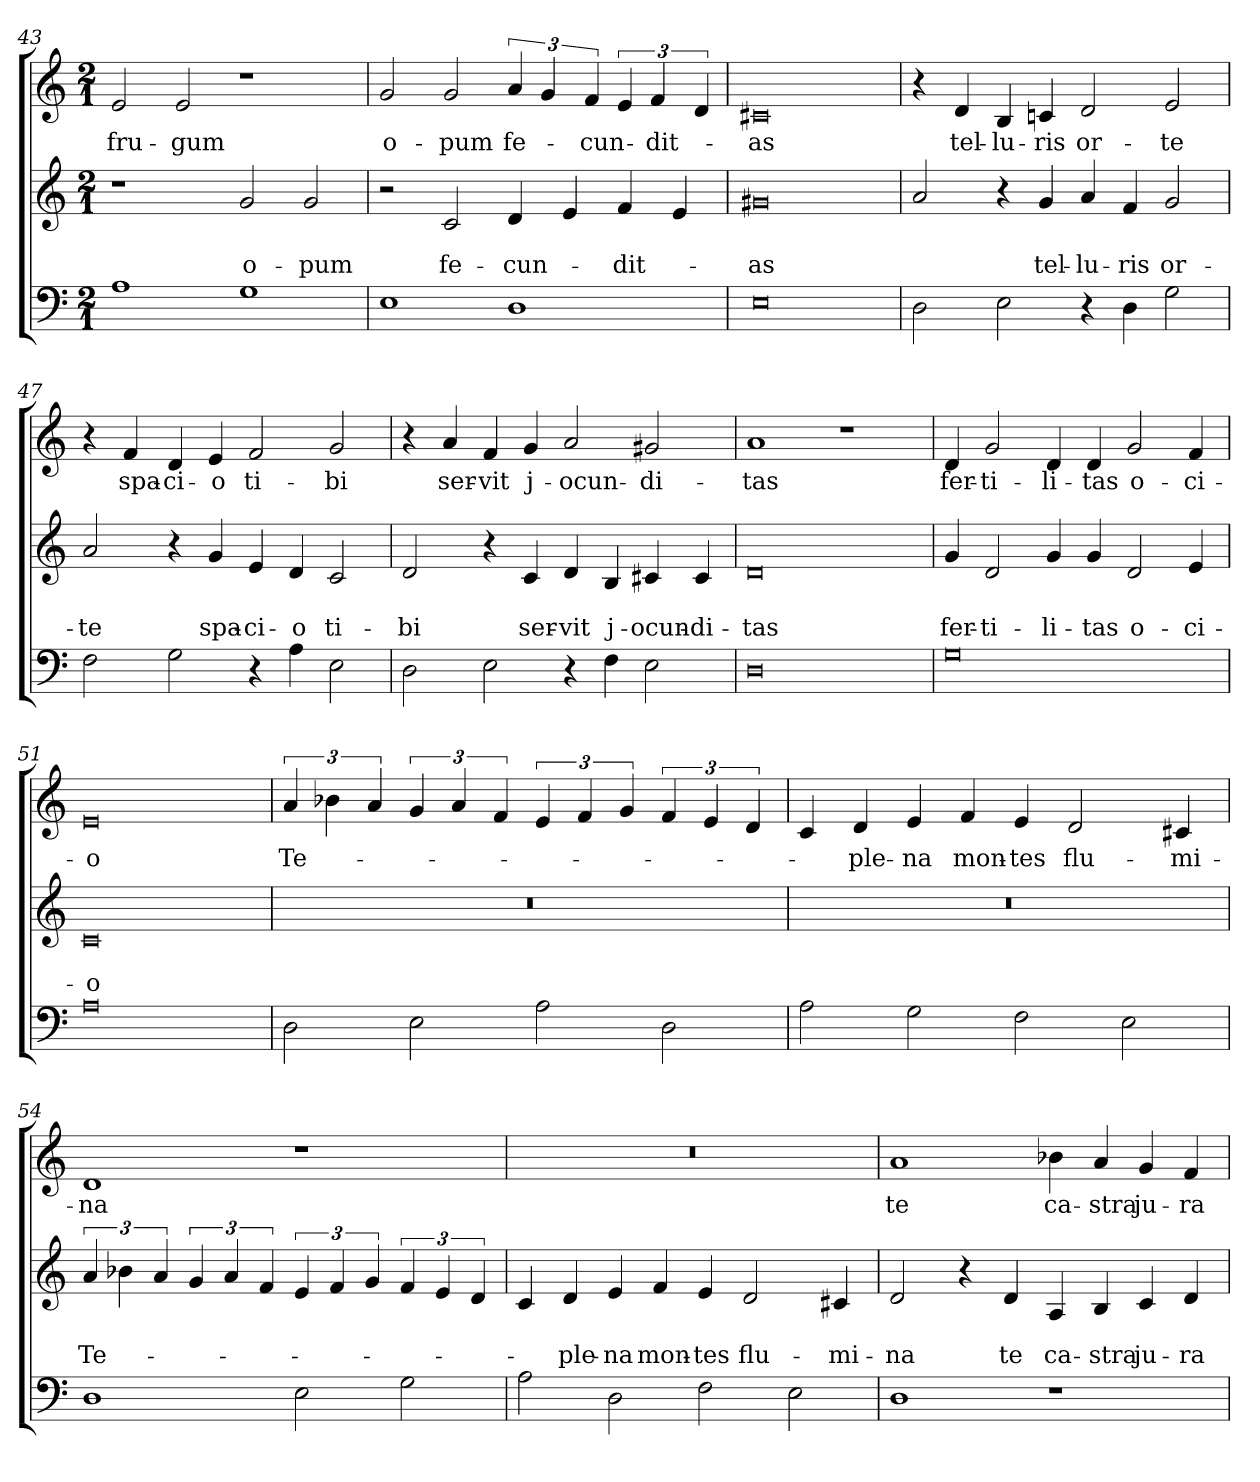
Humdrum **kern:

**kern	**kern	**text	**text	**kern	**text
*part3	*part2	*part2	*part2	*part1	*part1
*staff3	*staff2	*staff2	*staff2	*staff1	*staff1
*clefF4	*clefG2	*	*	*clefG2	*
*k[]	*k[]	*	*	*k[]	*
*C:	*C:	*	*	*C:	*
*M2/1	*M2/1	*	*	*M2/1	*
=43	=43	=43	=43	=43	=43
1A	1r	.	.	2e/	fru-
.	.	.	.	2e/	-gum
1G	2g/	.	o-	1r	.
.	2g/	.	-pum	.	.
!!LO:LB:g=z
=44	=44	=44	=44	=44	=44
1E	2r	.	.	2g/	o-
.	2c/	.	fe-	2g/	-pum
1D	4d/	.	-cun-	6a/	fe-
.	.	.	.	6g/	.
.	4e/	.	.	.	.
.	.	.	.	6f/	-cun-
.	4f/	.	-dit-	6e/	.
.	.	.	.	6f/	-dit-
.	4e/	.	.	.	.
.	.	.	.	6d/	.
=45	=45	=45	=45	=45	=45
0E	0g#	.	-as	0c#	-as
=46	=46	=46	=46	=46	=46
2D\	2a/	.	.	4r	.
.	.	.	.	4d/	tel-
2E\	4r	.	.	4B/	-lu-
.	4g/	.	tel-	4cn/	-ris
4r	4a/	.	-lu-	2d/	or-
4D\	4f/	.	-ris	.	.
2G\	2g/	.	or-	2e/	-te
=47	=47	=47	=47	=47	=47
2F\	2a/	.	-te	4r	.
.	.	.	.	4f/	spa-
2G\	4r	.	.	4d/	-ci-
.	4g/	.	spa-	4e/	-o
4r	4e/	.	-ci-	2f/	ti-
4A\	4d/	.	-o	.	.
2E\	2c/	.	ti-	2g/	-bi
=48	=48	=48	=48	=48	=48
2D\	2d/	.	-bi	4r	.
.	.	.	.	4a/	ser-
2E\	4r	.	.	4f/	-vit
.	4c/	.	ser-	4g/	j-
4r	4d/	.	-vit	2a/	-ocun-
4F\	4B/	.	j-	.	.
2E\	4c#/	.	-ocun-	2g#/	-di-
.	4c#/	.	-di-	.	.
!!LO:LB:g=z
=49	=49	=49	=49	=49	=49
0D	0d	.	-tas	1a	-tas
.	.	.	.	1r	.
=50	=50	=50	=50	=50	=50
0G	4g/	.	fer-	4d/	fer-
.	2d/	.	-ti-	2g/	-ti-
.	4g/	.	-li-	4d/	-li-
.	4g/	.	-tas	4d/	-tas
.	2d/	.	o-	2g/	o-
.	4e/	.	-ci-	4f/	-ci-
=51	=51	=51	=51	=51	=51
0A	0c	.	-o	0e	-o
=52	=52	=52	=52	=52	=52
2D\	0r	.	.	6a/	Te-
.	.	.	.	6b-\	.
.	.	.	.	6a/	.
2E\	.	.	.	6g/	.
.	.	.	.	6a/	.
.	.	.	.	6f/	.
2A\	.	.	.	6e/	.
.	.	.	.	6f/	.
.	.	.	.	6g/	.
2D\	.	.	.	6f/	.
.	.	.	.	6e/	.
.	.	.	.	6d/	.
=53	=53	=53	=53	=53	=53
2A\	0r	.	.	4c/	.
.	.	.	.	4d/	-ple-
2G\	.	.	.	4e/	-na
.	.	.	.	4f/	mon-
2F\	.	.	.	4e/	-tes
.	.	.	.	2d/	flu-
2E\	.	.	.	.	.
.	.	.	.	4c#/	-mi-
!!LO:LB:g=z
=54	=54	=54	=54	=54	=54
1D	6a/	.	Te-	1d	-na
.	6b-\	.	.	.	.
.	6a/	.	.	.	.
.	6g/	.	.	.	.
.	6a/	.	.	.	.
.	6f/	.	.	.	.
2E\	6e/	.	.	1r	.
.	6f/	.	.	.	.
.	6g/	.	.	.	.
2G\	6f/	.	.	.	.
.	6e/	.	.	.	.
.	6d/	.	.	.	.
=55	=55	=55	=55	=55	=55
2A\	4c/	.	.	0r	.
.	4d/	.	-ple-	.	.
2D\	4e/	.	-na	.	.
.	4f/	.	mon-	.	.
2F\	4e/	.	-tes	.	.
.	2d/	.	flu-	.	.
2E\	.	.	.	.	.
.	4c#/	.	-mi-	.	.
=56	=56	=56	=56	=56	=56
1D	2d/	.	-na	1a	te
.	4r	.	.	.	.
.	4d/	.	te	.	.
1r	4A/	.	ca-	4b-\	ca-
.	4B/	.	-stra	4a/	-stra
.	4c/	.	ju-	4g/	ju-
.	4d/	.	-ra	4f/	-ra
=	=	=	=	=	=
*-	*-	*-	*-	*-	*-
